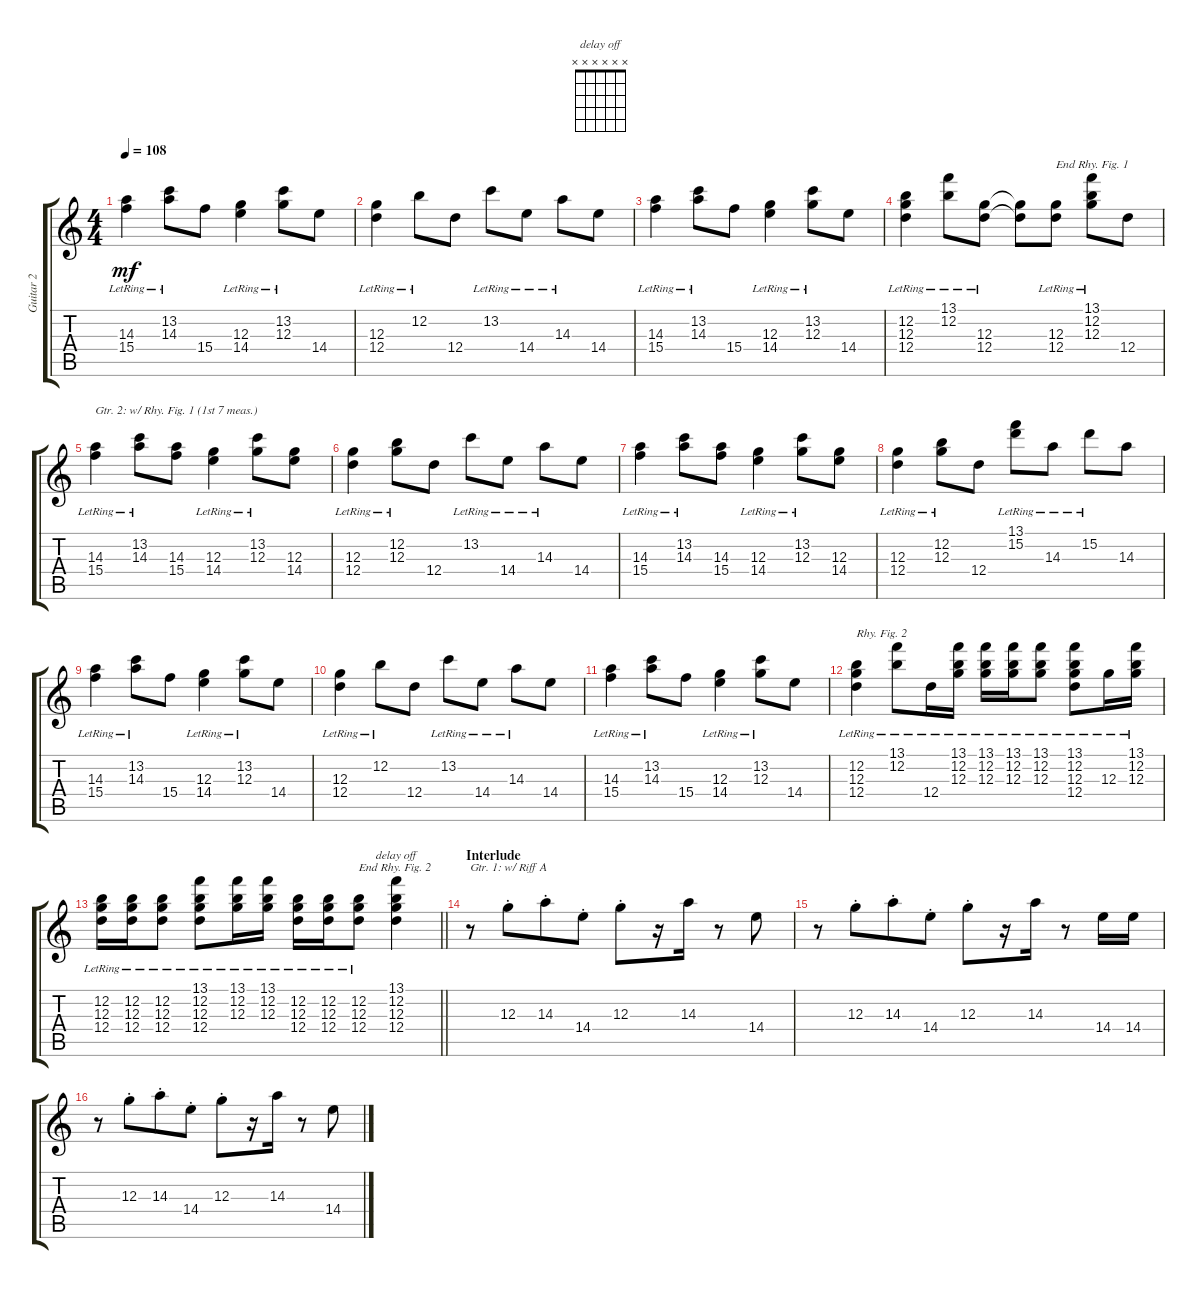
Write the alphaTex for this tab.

\track ("Guitar 2" "Guitar 2") {instrument electricguitarclean}
\staff {score tabs}
\tuning (E4 B3 G3 D3 A2 E2) {hide}
\chord ("delay off" x x x x x x)
\ts (4 4)
\tempo 108
\clef g2
\ks c
(14.3{lr} 15.4{lr}).4{dy mf} (13.2{lr} 14.3{lr}).8 15.4.8 (12.3{lr} 14.4{lr}).4 (13.2{lr} 12.3{lr}).8 14.4.8 |
(12.3{lr} 12.4{lr}).4 12.2{lr}.8 12.4.8 13.2{lr}.8 14.4{lr}.8 14.3{lr}.8 14.4.8 |
(14.3{lr} 15.4{lr}).4 (13.2{lr} 14.3{lr}).8 15.4.8 (12.3{lr} 14.4{lr}).4 (13.2{lr} 12.3{lr}).8 14.4.8 |
(12.2{lr} 12.3{lr} 12.4{lr}).4 (13.1{lr} 12.2{lr}).8 (12.3{lr} 12.4{lr}).8 (12.3{t} 12.4{t}).8 (12.3{lr} 12.4{lr}).8{txt "End Rhy. Fig. 1"} (13.1{lr} 12.2{lr} 12.3{lr}).8 12.4.8 |
(14.3{lr} 15.4{lr}).4{txt "Gtr. 2: w/ Rhy. Fig. 1 (1st 7 meas.)"} (13.2{lr} 14.3{lr}).8 (14.3 15.4).8 (12.3{lr} 14.4{lr}).4 (13.2{lr} 12.3{lr}).8 (12.3 14.4).8 |
(12.3{lr} 12.4{lr}).4 (12.2{lr} 12.3{lr}).8 12.4.8 13.2{lr}.8 14.4{lr}.8 14.3{lr}.8 14.4.8 |
(14.3{lr} 15.4{lr}).4 (13.2{lr} 14.3{lr}).8 (14.3 15.4).8 (12.3{lr} 14.4{lr}).4 (13.2{lr} 12.3{lr}).8 (12.3 14.4).8 |
(12.3{lr} 12.4{lr}).4 (12.2{lr} 12.3{lr}).8 12.4.8 (13.1{lr} 15.2{lr}).8 14.3{lr}.8 15.2{lr}.8 14.3.8 |
(14.3{lr} 15.4{lr}).4 (13.2{lr} 14.3{lr}).8 15.4.8 (12.3{lr} 14.4{lr}).4 (13.2{lr} 12.3{lr}).8 14.4.8 |
(12.3{lr} 12.4{lr}).4 12.2{lr}.8 12.4.8 13.2{lr}.8 14.4{lr}.8 14.3{lr}.8 14.4.8 |
(14.3{lr} 15.4{lr}).4 (13.2{lr} 14.3{lr}).8 15.4.8 (12.3{lr} 14.4{lr}).4 (13.2{lr} 12.3{lr}).8 14.4.8 |
(12.2{lr} 12.3{lr} 12.4{lr}).4{txt "Rhy. Fig. 2"} (13.1{lr} 12.2{lr}).8 12.4{lr}.16 (13.1{lr} 12.2{lr} 12.3{lr}).16 (13.1{lr} 12.2{lr} 12.3{lr}).16 (13.1{lr} 12.2{lr} 12.3{lr}).16 (13.1{lr} 12.2{lr} 12.3{lr}).8 (13.1{lr} 12.2{lr} 12.3{lr} 12.4{lr}).8 12.3{lr}.16 (13.1{lr} 12.2{lr} 12.3{lr}).16 |
\barLineRight lightlight
(12.2{lr} 12.3{lr} 12.4{lr}).16 (12.2{lr} 12.3{lr} 12.4{lr}).16 (12.2{lr} 12.3{lr} 12.4{lr}).8 (13.1{lr} 12.2{lr} 12.3{lr} 12.4{lr}).8 (13.1{lr} 12.2{lr} 12.3{lr}).16 (13.1{lr} 12.2{lr} 12.3{lr}).16 (12.2{lr} 12.3{lr} 12.4{lr}).16 (12.2{lr} 12.3{lr} 12.4{lr}).16 (12.2{lr} 12.3{lr} 12.4{lr}).8{txt "End Rhy. Fig. 2"} (13.1 12.2 12.3 12.4).4{ch "delay off"} |
\section ("" "Interlude")
r.8{txt "Gtr. 1: w/ Riff A"} 12.3{st}.8{beam merge} 14.3{st}.8 14.4{st}.8 12.3{st}.8 r.16 14.3.16 r.8 14.4.8 |
r.8 12.3{st}.8{beam merge} 14.3{st}.8 14.4{st}.8 12.3{st}.8 r.16 14.3.16 r.8 14.4.16 14.4.16 |
r.8 12.3{st}.8{beam merge} 14.3{st}.8 14.4{st}.8 12.3{st}.8 r.16 14.3.16 r.8 14.4.8
